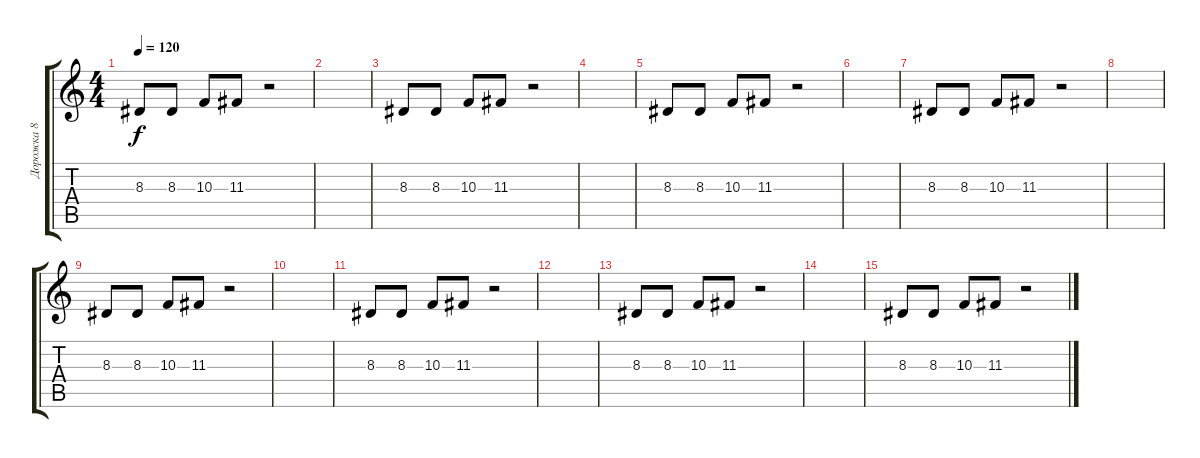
\track ("Дорожка 8" "Дорожка 8") {instrument pizzicatostrings}
\staff {score tabs}
\tuning (E4 B3 G3 D3 A2 D2) {hide}
\ts (4 4)
\tempo 120
\clef g2
\ks c
8.3.8{dy f} 8.3.8 10.3.8 11.3.8 r.2 |
|
8.3.8 8.3.8 10.3.8 11.3.8 r.2 |
|
8.3.8 8.3.8 10.3.8 11.3.8 r.2 |
|
8.3.8 8.3.8 10.3.8 11.3.8 r.2 |
|
8.3.8 8.3.8 10.3.8 11.3.8 r.2 |
|
8.3.8 8.3.8 10.3.8 11.3.8 r.2 |
|
8.3.8 8.3.8 10.3.8 11.3.8 r.2 |
|
8.3.8 8.3.8 10.3.8 11.3.8 r.2
